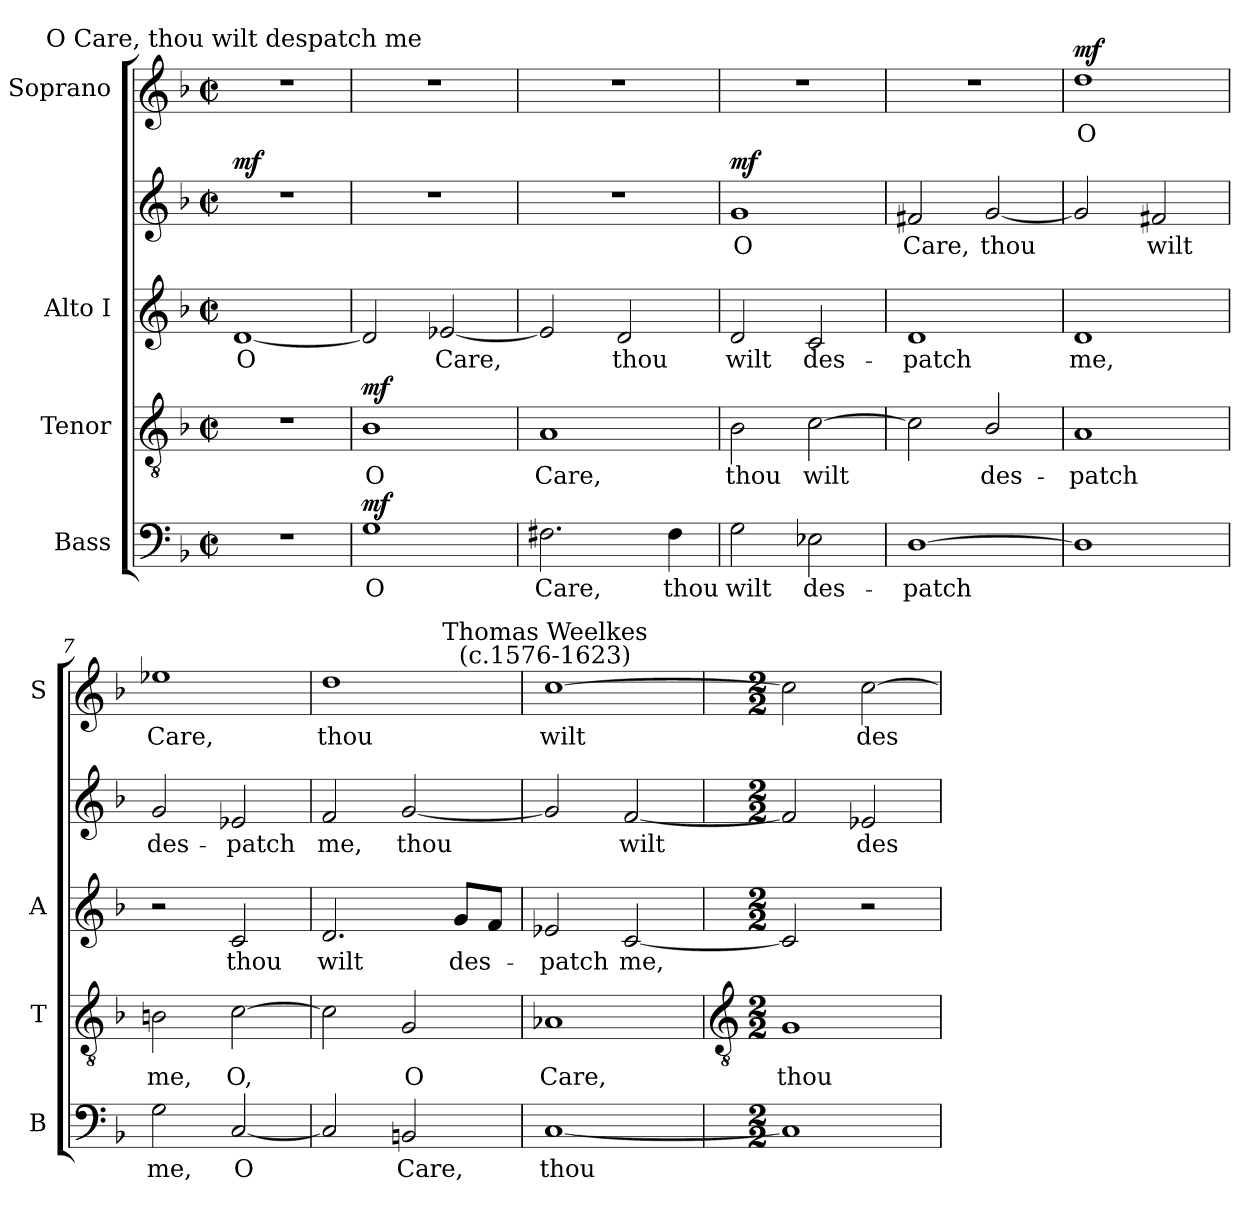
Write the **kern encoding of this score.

**kern	**text	**dynam	**kern	**text	**dynam	**kern	**text	**kern	**text	**dynam	**kern	**text	**dynam
*part4	*part4	*part4	*part3	*part3	*part3	*part2	*part2	*part2	*part2	*part2	*part1	*part1	*part1
*staff5	*staff5	*staff5	*staff4	*staff4	*staff4	*staff3	*staff3	*staff2	*staff2	*staff2/3	*staff1	*staff1	*staff1
*I"Bass	*	*	*I"Tenor	*	*	*I"Alto I	*	*	*	*	*I"Soprano	*	*
*I'B	*	*	*I'T	*	*	*I'A	*	*	*	*	*I'S	*	*
*clefF4	*	*	*clefGv2	*	*	*clefG2	*	*clefG2	*	*	*clefG2	*	*
*k[b-]	*	*	*k[b-]	*	*	*k[b-]	*	*k[b-]	*	*	*k[b-]	*	*
*F:	*	*	*F:	*	*	*F:	*	*F:	*	*	*F:	*	*
*M2/2	*	*	*M2/2	*	*	*M2/2	*	*M2/2	*	*	*M2/2	*	*
*met(c|)	*	*	*met(c|)	*	*	*met(c|)	*	*met(c|)	*	*	*met(c|)	*	*
=1	=1	=1	=1	=1	=1	=1	=1	=1	=1	=1	=1	=1	=1
!	!	!	!	!	!	!	!	!	!	!	!LO:TX:a:cj:t=O Care, thou wilt despatch me	!	!
!	!	!	!	!	!	!	!LO:LY:b	!	!	!LO:DY:b=2	!	!	!
1r	.	.	1r	.	.	[1d	O	1r	.	mf	1r	.	.
=2	=2	=2	=2	=2	=2	=2	=2	=2	=2	=2	=2	=2	=2
!	!LO:LY:b	!LO:DY:b	!	!LO:LY:b	!LO:DY:b	!	!	!	!	!	!	!	!
1G	O	mf	1B-	O	mf	2d]	.	1r	.	.	1r	.	.
!	!	!	!	!	!	!	!LO:LY:b	!	!	!	!	!	!
.	.	.	.	.	.	[2e-X	Care,	.	.	.	.	.	.
=3	=3	=3	=3	=3	=3	=3	=3	=3	=3	=3	=3	=3	=3
!	!LO:LY:b	!	!	!LO:LY:b	!	!	!	!	!	!	!	!	!
2.F#X	Care,	.	1A	Care,	.	2e-]	.	1r	.	.	1r	.	.
!	!	!	!	!	!	!	!LO:LY:b	!	!	!	!	!	!
.	.	.	.	.	.	2d	thou	.	.	.	.	.	.
!	!LO:LY:b	!	!	!	!	!	!	!	!	!	!	!	!
4F#	thou	.	.	.	.	.	.	.	.	.	.	.	.
=4	=4	=4	=4	=4	=4	=4	=4	=4	=4	=4	=4	=4	=4
!	!LO:LY:b	!	!	!LO:LY:b	!	!	!LO:LY:b	!	!LO:LY:b	!LO:DY:b	!	!	!
2G	wilt	.	2B-	thou	.	2d	wilt	1g	O	mf	1r	.	.
!	!LO:LY:b	!	!	!LO:LY:b	!	!	!LO:LY:b	!	!	!	!	!	!
2E-X	des-	.	[2c	wilt	.	2c	des-	.	.	.	.	.	.
=5	=5	=5	=5	=5	=5	=5	=5	=5	=5	=5	=5	=5	=5
!	!LO:LY:b	!	!	!	!	!	!LO:LY:b	!	!LO:LY:b	!	!	!	!
[1D	-patch	.	2c]	.	.	1d	patch	2f#X	-Care,	.	1r	.	.
!	!	!	!	!LO:LY:b	!	!	!	!	!LO:LY:b	!	!	!	!
.	.	.	2B-/	des-	.	.	.	[2g	thou	.	.	.	.
=6	=6	=6	=6	=6	=6	=6	=6	=6	=6	=6	=6	=6	=6
!	!	!	!	!LO:LY:b	!	!	!LO:LY:b	!	!	!	!	!LO:LY:b	!LO:DY:b
1D]	.	.	1A	-patch	.	1d	me,	2g]	.	.	1dd	O	mf
!	!	!	!	!	!	!	!	!	!LO:LY:b	!	!	!	!
.	.	.	.	.	.	.	.	2f#X	wilt	.	.	.	.
=7	=7	=7	=7	=7	=7	=7	=7	=7	=7	=7	=7	=7	=7
!	!LO:LY:b	!	!	!LO:LY:b	!	!	!	!	!LO:LY:b	!	!	!LO:LY:b	!
2G	me,	.	2Bn	me,	.	2r	.	2g	des-	.	1ee-X	Care,	.
!	!LO:LY:b	!	!	!LO:LY:b	!	!	!LO:LY:b	!	!LO:LY:b	!	!	!	!
[2C	O	.	[2c	O,	.	2c	thou	2e-X	-patch	.	.	.	.
=8	=8	=8	=8	=8	=8	=8	=8	=8	=8	=8	=8	=8	=8
!	!	!	!	!	!	!	!LO:LY:b	!	!LO:LY:b	!	!	!LO:LY:b	!
2C]	.	.	2c]	.	.	2.d	wilt	2f	me,	.	1dd	thou	.
!	!LO:LY:b	!	!	!LO:LY:b	!	!	!	!	!LO:LY:b	!	!	!	!
2BBn	Care,	.	2G	O	.	.	.	[2g	thou	.	.	.	.
!	!	!	!	!	!	!	!LO:LY:b	!	!	!	!	!	!
.	.	.	.	.	.	8gL	des-	.	.	.	.	.	.
.	.	.	.	.	.	8fJ	.	.	.	.	.	.	.
=9	=9	=9	=9	=9	=9	=9	=9	=9	=9	=9	=9	=9	=9
!	!	!	!	!	!	!	!	!	!	!	!LO:TX:a:cj:t=Thomas Weelkes\n(c.1576-1623)	!	!
!	!LO:LY:b	!	!	!LO:LY:b	!	!	!LO:LY:b	!	!	!	!	!LO:LY:b	!
[1C	thou	.	1A-X	Care,	.	2e-X	patch	2g]	.	.	[1cc	wilt	.
!	!	!	!	!	!	!	!LO:LY:b	!	!LO:LY:b	!	!	!	!
.	.	.	.	.	.	[2c	me,	[2f	wilt	.	.	.	.
!!LO:LB:g=z
=10	=10	=10	=10	=10	=10	=10	=10	=10	=10	=10	=10	=10	=10
*	*	*	*clefGv2	*	*	*	*	*	*	*	*	*	*
*M2/2	*	*	*M2/2	*	*	*M2/2	*	*M2/2	*	*	*M2/2	*	*
!	!	!	!	!LO:LY:b	!	!	!	!	!	!	!	!	!
1C]	.	.	1G	thou	.	2c]	.	2f]	.	.	2cc]	.	.
!	!	!	!	!	!	!	!	!	!LO:LY:b	!	!	!LO:LY:b	!
.	.	.	.	.	.	2r	.	2e-X	des-	.	[2cc	des-	.
=	=	=	=	=	=	=	=	=	=	=	=	=	=
*-	*-	*-	*-	*-	*-	*-	*-	*-	*-	*-	*-	*-	*-
